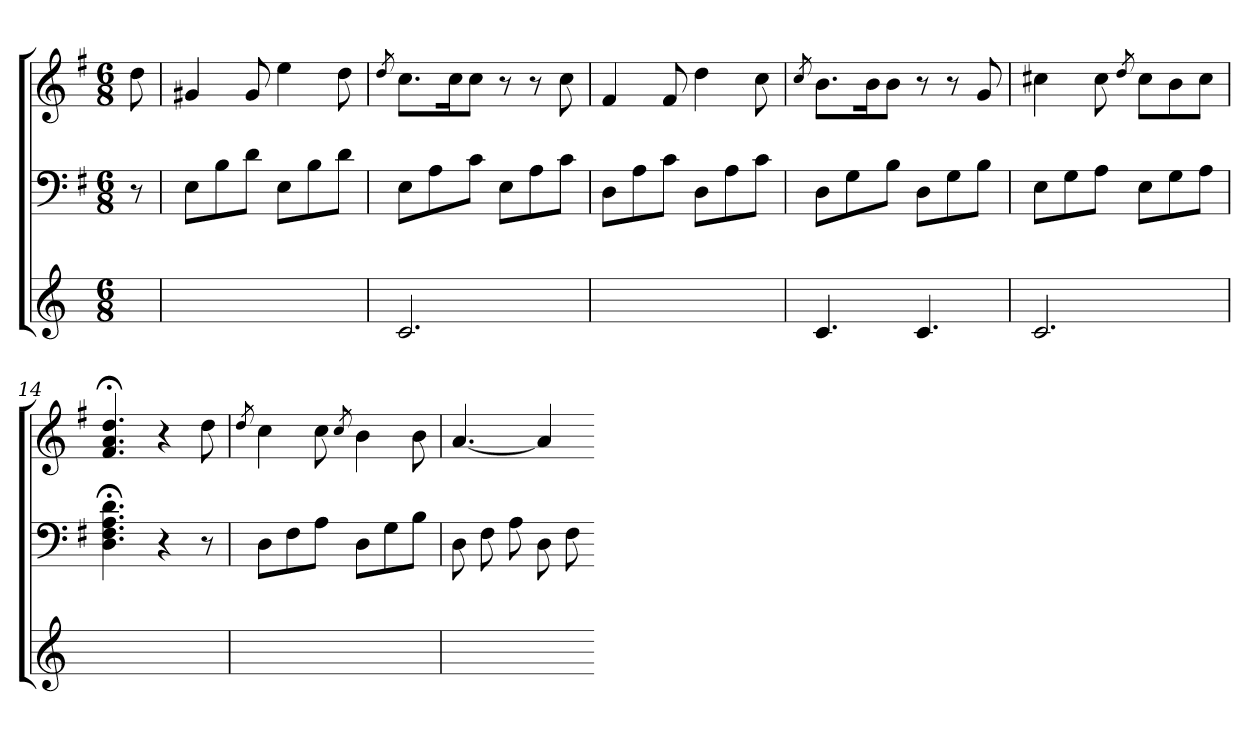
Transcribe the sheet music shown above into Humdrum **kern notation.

**kern	**kern	**kern
*part3	*part2	*part1
*staff3	*staff2	*staff1
*	*clefF4	*clefG2
*	*k[f#]	*k[f#]
*	*G:	*G:
*M6/8	*M6/8	*M6/8
=	=	=
8ryy	8r	8dd
=9	=9	=9
2.ryy	8EL	4g#X
.	8B	.
.	8dJ	8g#
.	8EL	4ee
.	8B	.
.	8dJ	8dd
=10	=10	=10
.	.	8qdd
2.c	8EL	8.ccL
.	8A	.
.	.	16ccK
.	8cJ	8ccJ
.	8EL	8r
.	8A	8r
.	8cJ	8cc
=11	=11	=11
2.ryy	8DL	4f#
.	8A	.
.	8cJ	8f#
.	8DL	4dd
.	8A	.
.	8cJ	8cc
=12	=12	=12
.	.	8qcc
4.c	8DL	8.bL
.	8G	.
.	.	16bK
.	8BJ	8bJ
4.c	8DL	8r
.	8G	8r
.	8BJ	8g
=13	=13	=13
2.c/	8EL	4cc#X
.	8G	.
.	8AJ	8cc#
.	.	8qdd
.	8EL	8cc#L
.	8G	8b
.	8AJ	8cc#J
=14	=14	=14
2.ryy	4.D;< 4.F#;< 4.A;< 4.d;<	4.f#;< 4.a;< 4.dd;<
.	4r	4r
.	8r	8dd
=15	=15	=15
.	.	8qdd
2.ryy	8DL	4cc
.	8F#	.
.	8AJ	8cc
.	.	8qcc
.	8DL	4b
.	8G	.
.	8BJ	8b
=16	=16	=16
2ryy	8D	[4.a
.	8F#	.
.	8A	.
.	8D	4a]
8ryy	8F#	.
=-	=-	=-
*-	*-	*-
